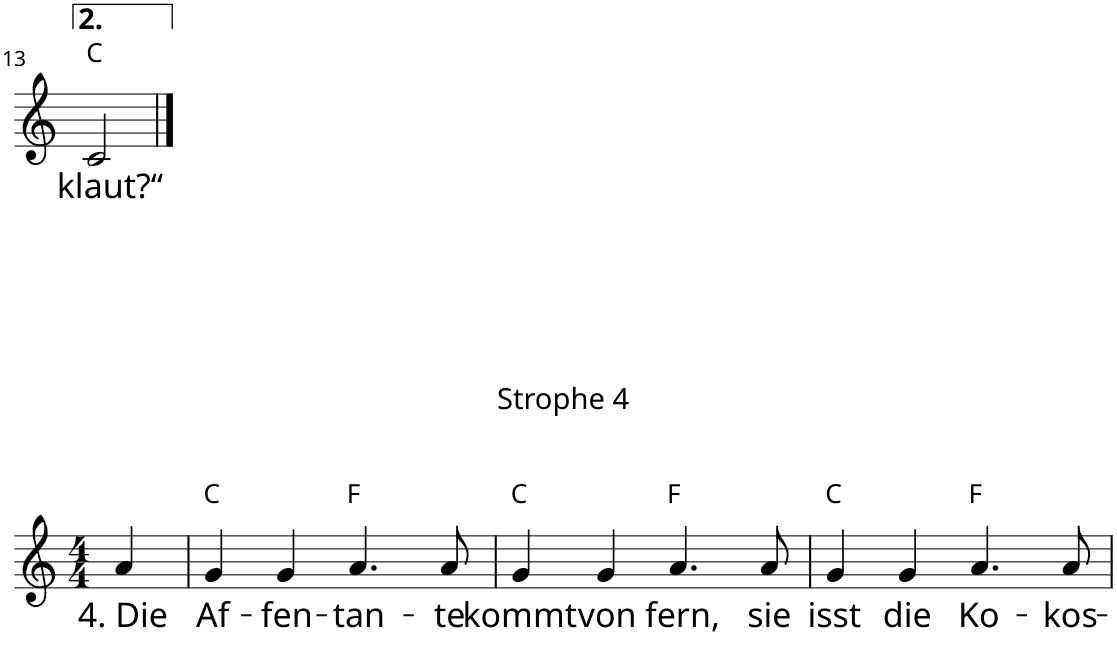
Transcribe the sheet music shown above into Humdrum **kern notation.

**kern	**text	**harte
*part1	*part1	*part1
*staff1	*staff1	*
*I"Soprano	*	*
*I'S.	*	*
!!LO:PB:g=z
*clefG2	*	*
*k[]	*	*
*M4/4	*	*
=13	=13	=13
!	!LO:LY:b	!
2c/	klaut?“	C:maj
!!LO:LB:g=z
==1	==1	==1
*M4/4	*	*
!	!LO:LY:b	!
4a/	4. Die	.
=2	=2	=2
!	!LO:LY:b	!
4g/	Af-	C:maj
!	!LO:LY:b	!
4g/	-fen-	.
!	!LO:LY:b	!
4.a/	-tan-	F:maj
!	!LO:LY:b	!
8a/	-te	.
=3	=3	=3
!	!LO:LY:b	!
4g/	kommt	C:maj
!	!LO:LY:b	!
4g/	von	.
!	!LO:LY:b	!
4.a/	fern,	F:maj
!	!LO:LY:b	!
8a/	sie	.
=4	=4	=4
!	!LO:LY:b	!
4g/	isst	C:maj
!	!LO:LY:b	!
4g/	die	.
!	!LO:LY:b	!
4.a/	Ko-	F:maj
!	!LO:LY:b	!
8a/	-kos-	.
=	=	=
*-	*-	*-
